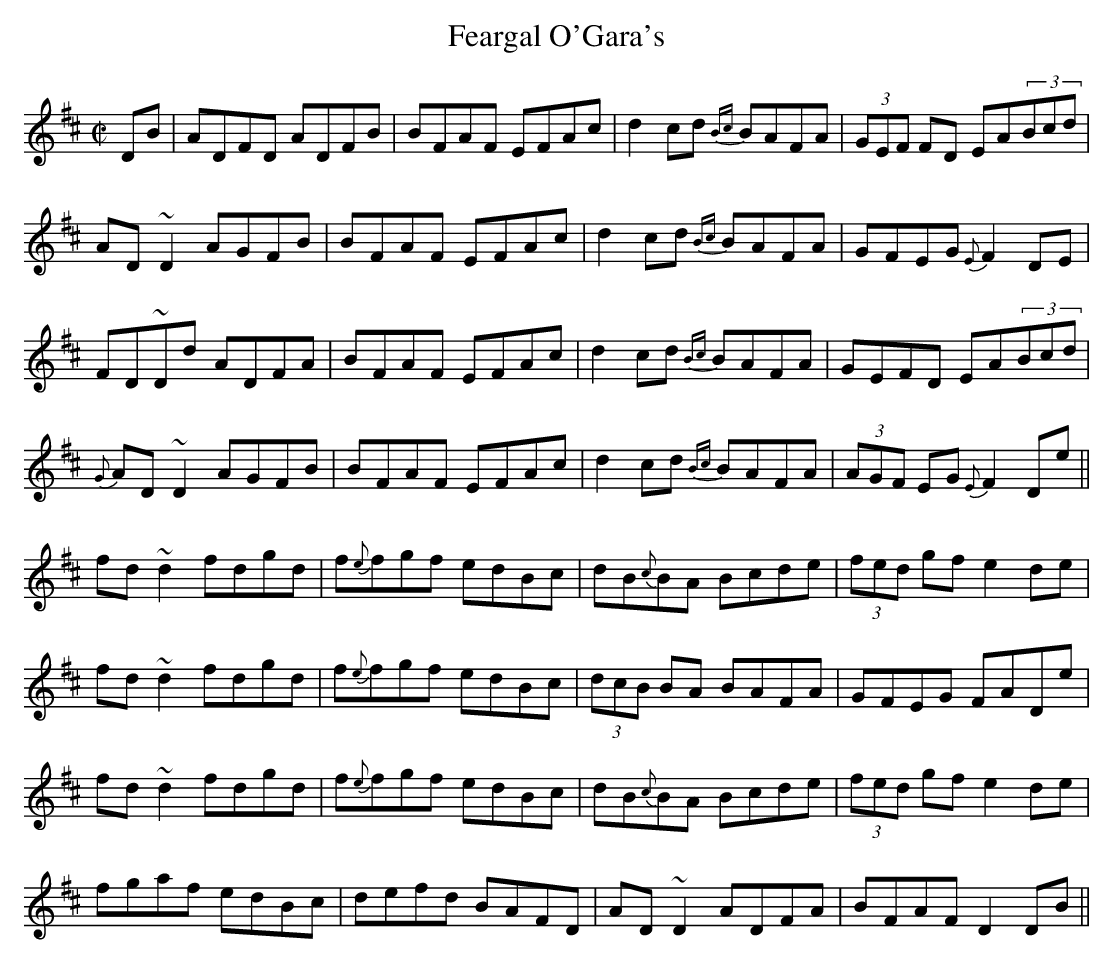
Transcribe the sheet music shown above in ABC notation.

X:1
T:Feargal O'Gara's
M:C|
K:D
DB|ADFD ADFB|BFAF EFAc|d2cd {Bc}BAFA|(3GEF FD EA(3Bcd|
AD~D2 AGFB|BFAF EFAc|d2cd {Bc}BAFA|GFEG {E}F2DE|
FD~Dd ADFA|BFAF EFAc|d2cd {Bc}BAFA|GEFD EA(3Bcd|
{G}AD~D2 AGFB|BFAF EFAc|d2cd {Bc}BAFA|(3AGF EG {E}F2De||
fd~d2 fdgd|f{e}fgf edBc|dB{c}BA Bcde|(3fed gf e2de|
fd~d2 fdgd|f{e}fgf edBc|(3dcB BA BAFA|GFEG FADe|
fd~d2 fdgd|f{e}fgf edBc|dB{c}BA Bcde|(3fed gf e2de|
fgaf edBc|defd BAFD|AD~D2 ADFA|BFAF D2DB||
